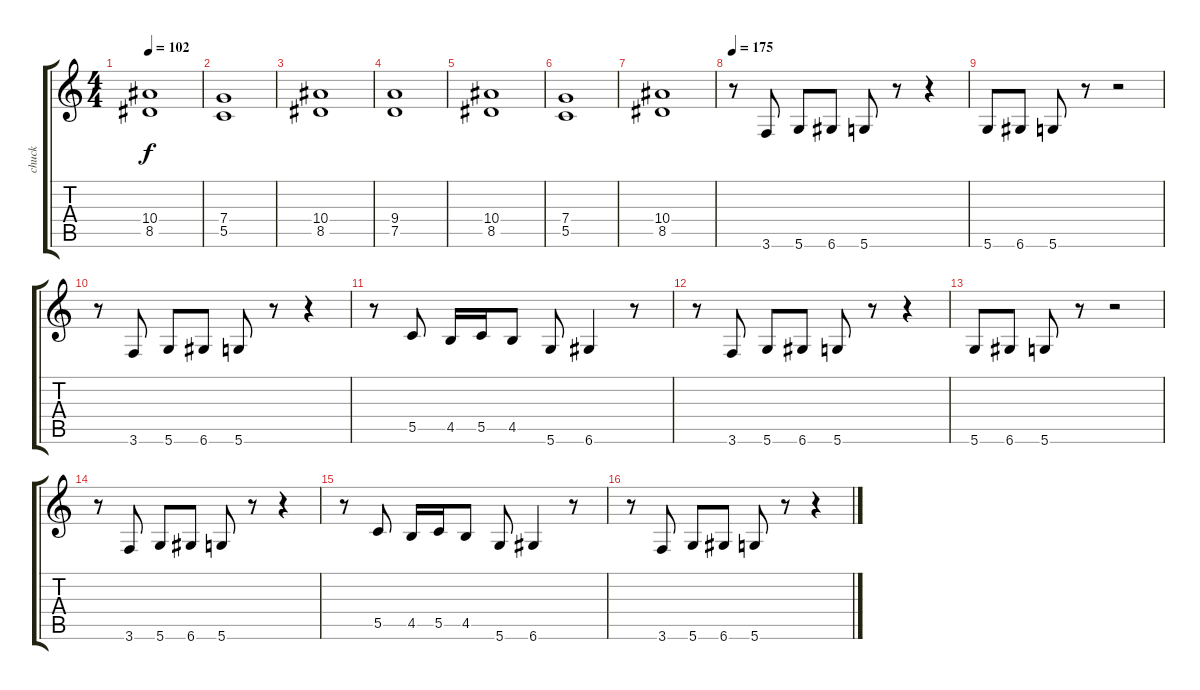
\track ("chuck" "chuck") {instrument distortionguitar}
\staff {score tabs}
\tuning (D4 A3 F3 C3 G2 D2) {hide}
\ts (4 4)
\tempo 102
\clef g2
\ks c
(10.4 8.5).1{dy f} |
(7.4 5.5).1 |
(10.4 8.5).1 |
(9.4 7.5).1 |
(10.4 8.5).1 |
(7.4 5.5).1 |
(10.4 8.5).1 |
\tempo 175
r.8 3.6.8 5.6.8 6.6.8 5.6.8 r.8 r.4 |
5.6.8 6.6.8 5.6.8 r.8 r.2 |
r.8 3.6.8 5.6.8 6.6.8 5.6.8 r.8 r.4 |
r.8 5.5.8 4.5.16 5.5.16 4.5.8 5.6.8 6.6.4 r.8 |
r.8 3.6.8 5.6.8 6.6.8 5.6.8 r.8 r.4 |
5.6.8 6.6.8 5.6.8 r.8 r.2 |
r.8 3.6.8 5.6.8 6.6.8 5.6.8 r.8 r.4 |
r.8 5.5.8 4.5.16 5.5.16 4.5.8 5.6.8 6.6.4 r.8 |
r.8 3.6.8 5.6.8 6.6.8 5.6.8 r.8 r.4
